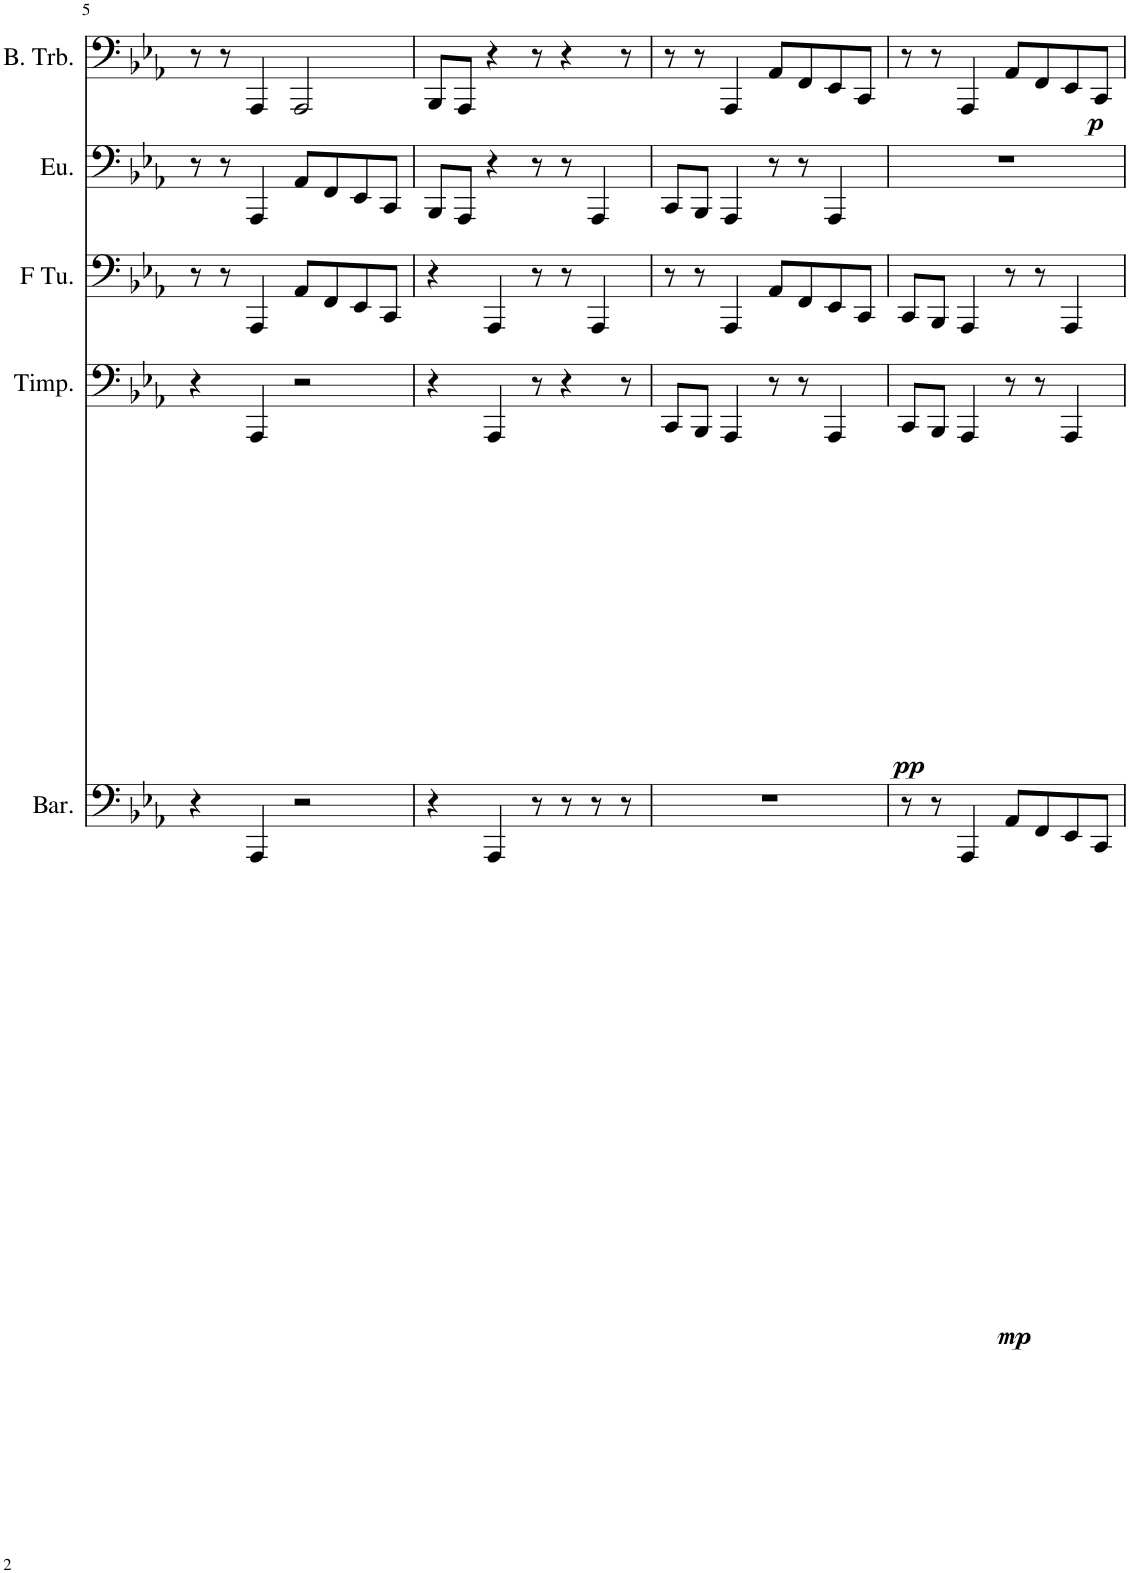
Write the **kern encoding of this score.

**kern	**dynam	**kern	**dynam	**kern	**kern	**kern	**dynam
*part5	*part5	*part4	*part4	*part3	*part2	*part1	*part1
*staff5	*staff5	*staff4	*staff4	*staff3	*staff2	*staff1	*staff1
*I"Baritone	*	*I"Timpani	*	*I"F Tuba	*I"Euphonium	*I"Bass Trombone	*
*I'Bar.	*	*I'Timp.	*	*I'F Tu.	*I'Eu.	*I'B. Trb.	*
!!LO:PB:g=z
*clefF4	*	*clefF4	*	*clefF4	*clefF4	*clefF4	*
*k[b-e-a-]	*	*k[b-e-a-]	*	*k[b-e-a-]	*k[b-e-a-]	*k[b-e-a-]	*
*M4/4	*	*M4/4	*	*M4/4	*M4/4	*M4/4	*
=5	=5	=5	=5	=5	=5	=5	=5
4r	.	4r	.	8r	8r	8r	.
.	.	.	.	8r	8r	8r	.
4AAA-/	.	4AAA-/	.	4AAA-/	4AAA-/	4AAA-/	.
2r	.	2r	.	8AA-/L	8AA-/L	2AAA-/	.
.	.	.	.	8FF/	8FF/	.	.
.	.	.	.	8EE-/	8EE-/	.	.
.	.	.	.	8CC/J	8CC/J	.	.
=6	=6	=6	=6	=6	=6	=6	=6
4r	.	4r	.	4r	8BBB-/L	8BBB-/L	.
.	.	.	.	.	8AAA-/J	8AAA-/J	.
4AAA-/	.	4AAA-/	.	4AAA-/	4r	4r	.
8r	.	8r	.	8r	8r	8r	.
8r	.	4r	.	8r	8r	4r	.
8r	.	.	.	4AAA-/	4AAA-/	.	.
8r	.	8r	.	.	.	8r	.
=7	=7	=7	=7	=7	=7	=7	=7
1r	.	8CC/L	.	8r	8CC/L	8r	.
.	.	8BBB-/J	.	8r	8BBB-/J	8r	.
.	.	4AAA-/	.	4AAA-/	4AAA-/	4AAA-/	.
.	.	8r	.	8AA-/L	8r	8AA-/L	.
.	.	8r	.	8FF/	8r	8FF/	.
.	.	4AAA-/	.	8EE-/	4AAA-/	8EE-/	.
.	.	.	.	8CC/J	.	8CC/J	.
=8	=8	=8	=8	=8	=8	=8	=8
!	!	!	!LO:DY:b	!	!	!	!
8r	.	8CC/L	pp	8CC/L	1r	8r	.
8r	.	8BBB-/J	.	8BBB-/J	.	8r	.
!	!LO:DY:b	!	!	!	!	!	!
4AAA-/	mp	4AAA-/	.	4AAA-/	.	4AAA-/	.
!	!	!	!	!	!	!	!LO:DY:b
8AA-/L	.	8r	.	8r	.	8AA-/L	p
8FF/	.	8r	.	8r	.	8FF/	.
8EE-/	.	4AAA-/	.	4AAA-/	.	8EE-/	.
8CC/J	.	.	.	.	.	8CC/J	.
=	=	=	=	=	=	=	=
*-	*-	*-	*-	*-	*-	*-	*-
